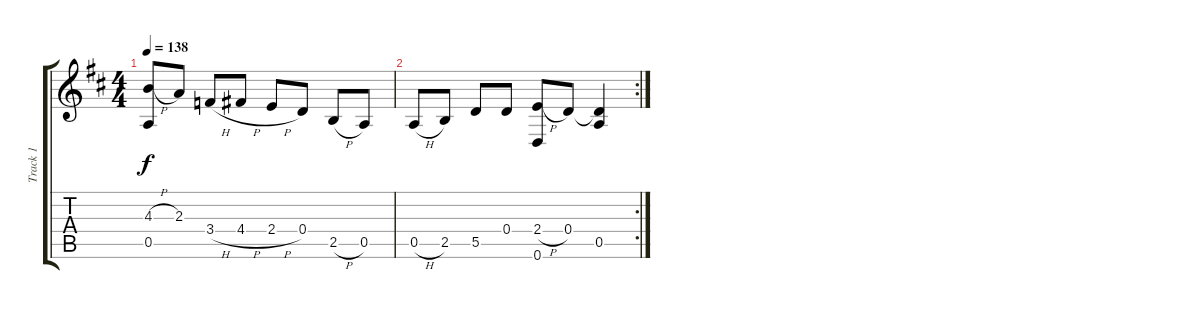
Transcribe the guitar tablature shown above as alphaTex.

\track ("Track 1" "Track 1") {instrument acousticguitarsteel}
\staff {score tabs}
\tuning (E4 B3 G3 D3 A2 D2) {hide}
\ts (4 4)
\tempo 138
\clef g2
\ks d
(4.3{h} 0.5).8{dy f} 2.3.8 3.4{h}.8 4.4{h}.8 2.4{h}.8 0.4.8 2.5{h}.8 0.5.8 |
\rc 2
0.5{h}.8 2.5.8 5.5.8 0.4.8 (2.4{h} 0.6).8 0.4.8 (0.4{t} 0.5).4
